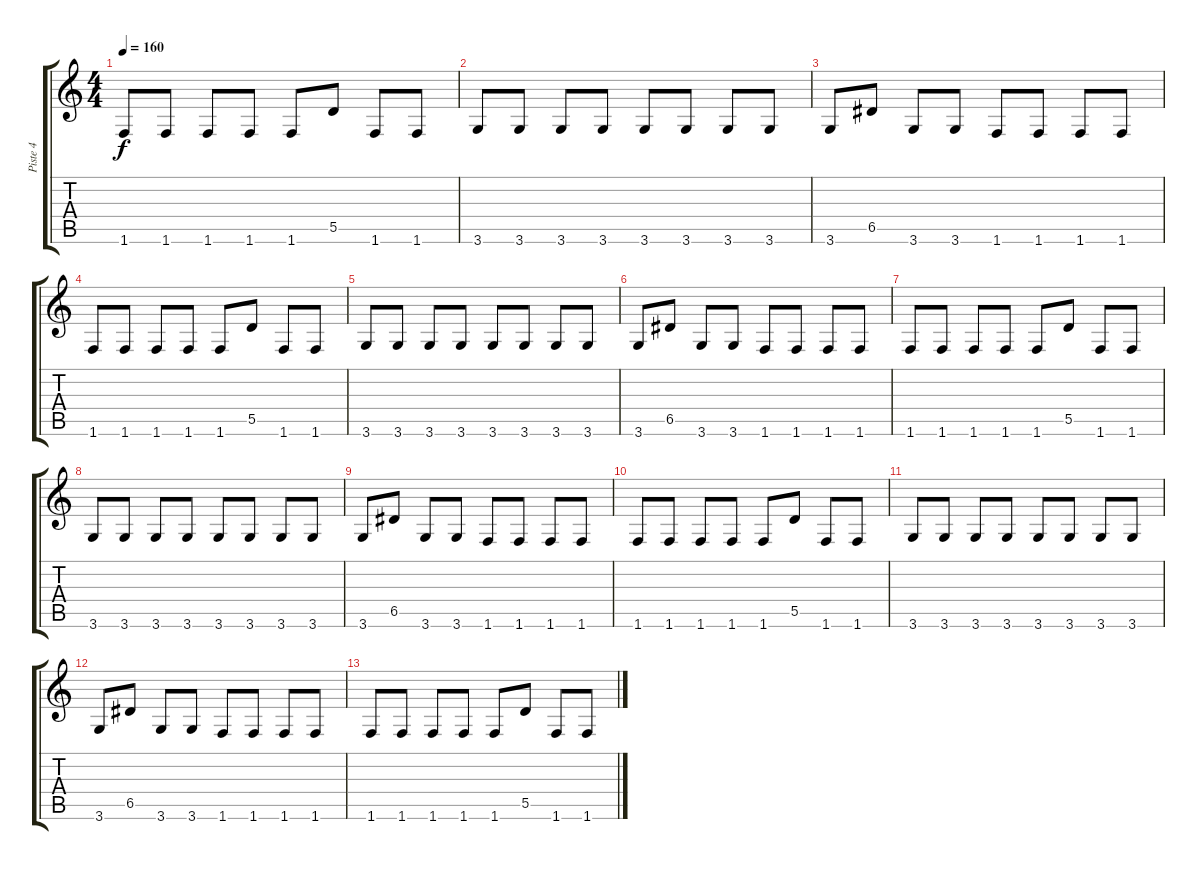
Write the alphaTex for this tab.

\track ("Piste 4" "Piste 4") {instrument electricbassfinger}
\staff {score tabs}
\tuning (E4 B3 G3 D3 A2 E2) {hide}
\ts (4 4)
\tempo 160
\clef g2
\ks c
1.6.8{dy f} 1.6.8 1.6.8 1.6.8 1.6.8 5.5.8 1.6.8 1.6.8 |
3.6.8 3.6.8 3.6.8 3.6.8 3.6.8 3.6.8 3.6.8 3.6.8 |
3.6.8 6.5.8 3.6.8 3.6.8 1.6.8 1.6.8 1.6.8 1.6.8 |
1.6.8 1.6.8 1.6.8 1.6.8 1.6.8 5.5.8 1.6.8 1.6.8 |
3.6.8 3.6.8 3.6.8 3.6.8 3.6.8 3.6.8 3.6.8 3.6.8 |
3.6.8 6.5.8 3.6.8 3.6.8 1.6.8 1.6.8 1.6.8 1.6.8 |
1.6.8 1.6.8 1.6.8 1.6.8 1.6.8 5.5.8 1.6.8 1.6.8 |
3.6.8 3.6.8 3.6.8 3.6.8 3.6.8 3.6.8 3.6.8 3.6.8 |
3.6.8 6.5.8 3.6.8 3.6.8 1.6.8 1.6.8 1.6.8 1.6.8 |
1.6.8 1.6.8 1.6.8 1.6.8 1.6.8 5.5.8 1.6.8 1.6.8 |
3.6.8 3.6.8 3.6.8 3.6.8 3.6.8 3.6.8 3.6.8 3.6.8 |
3.6.8 6.5.8 3.6.8 3.6.8 1.6.8 1.6.8 1.6.8 1.6.8 |
1.6.8 1.6.8 1.6.8 1.6.8 1.6.8 5.5.8 1.6.8 1.6.8
